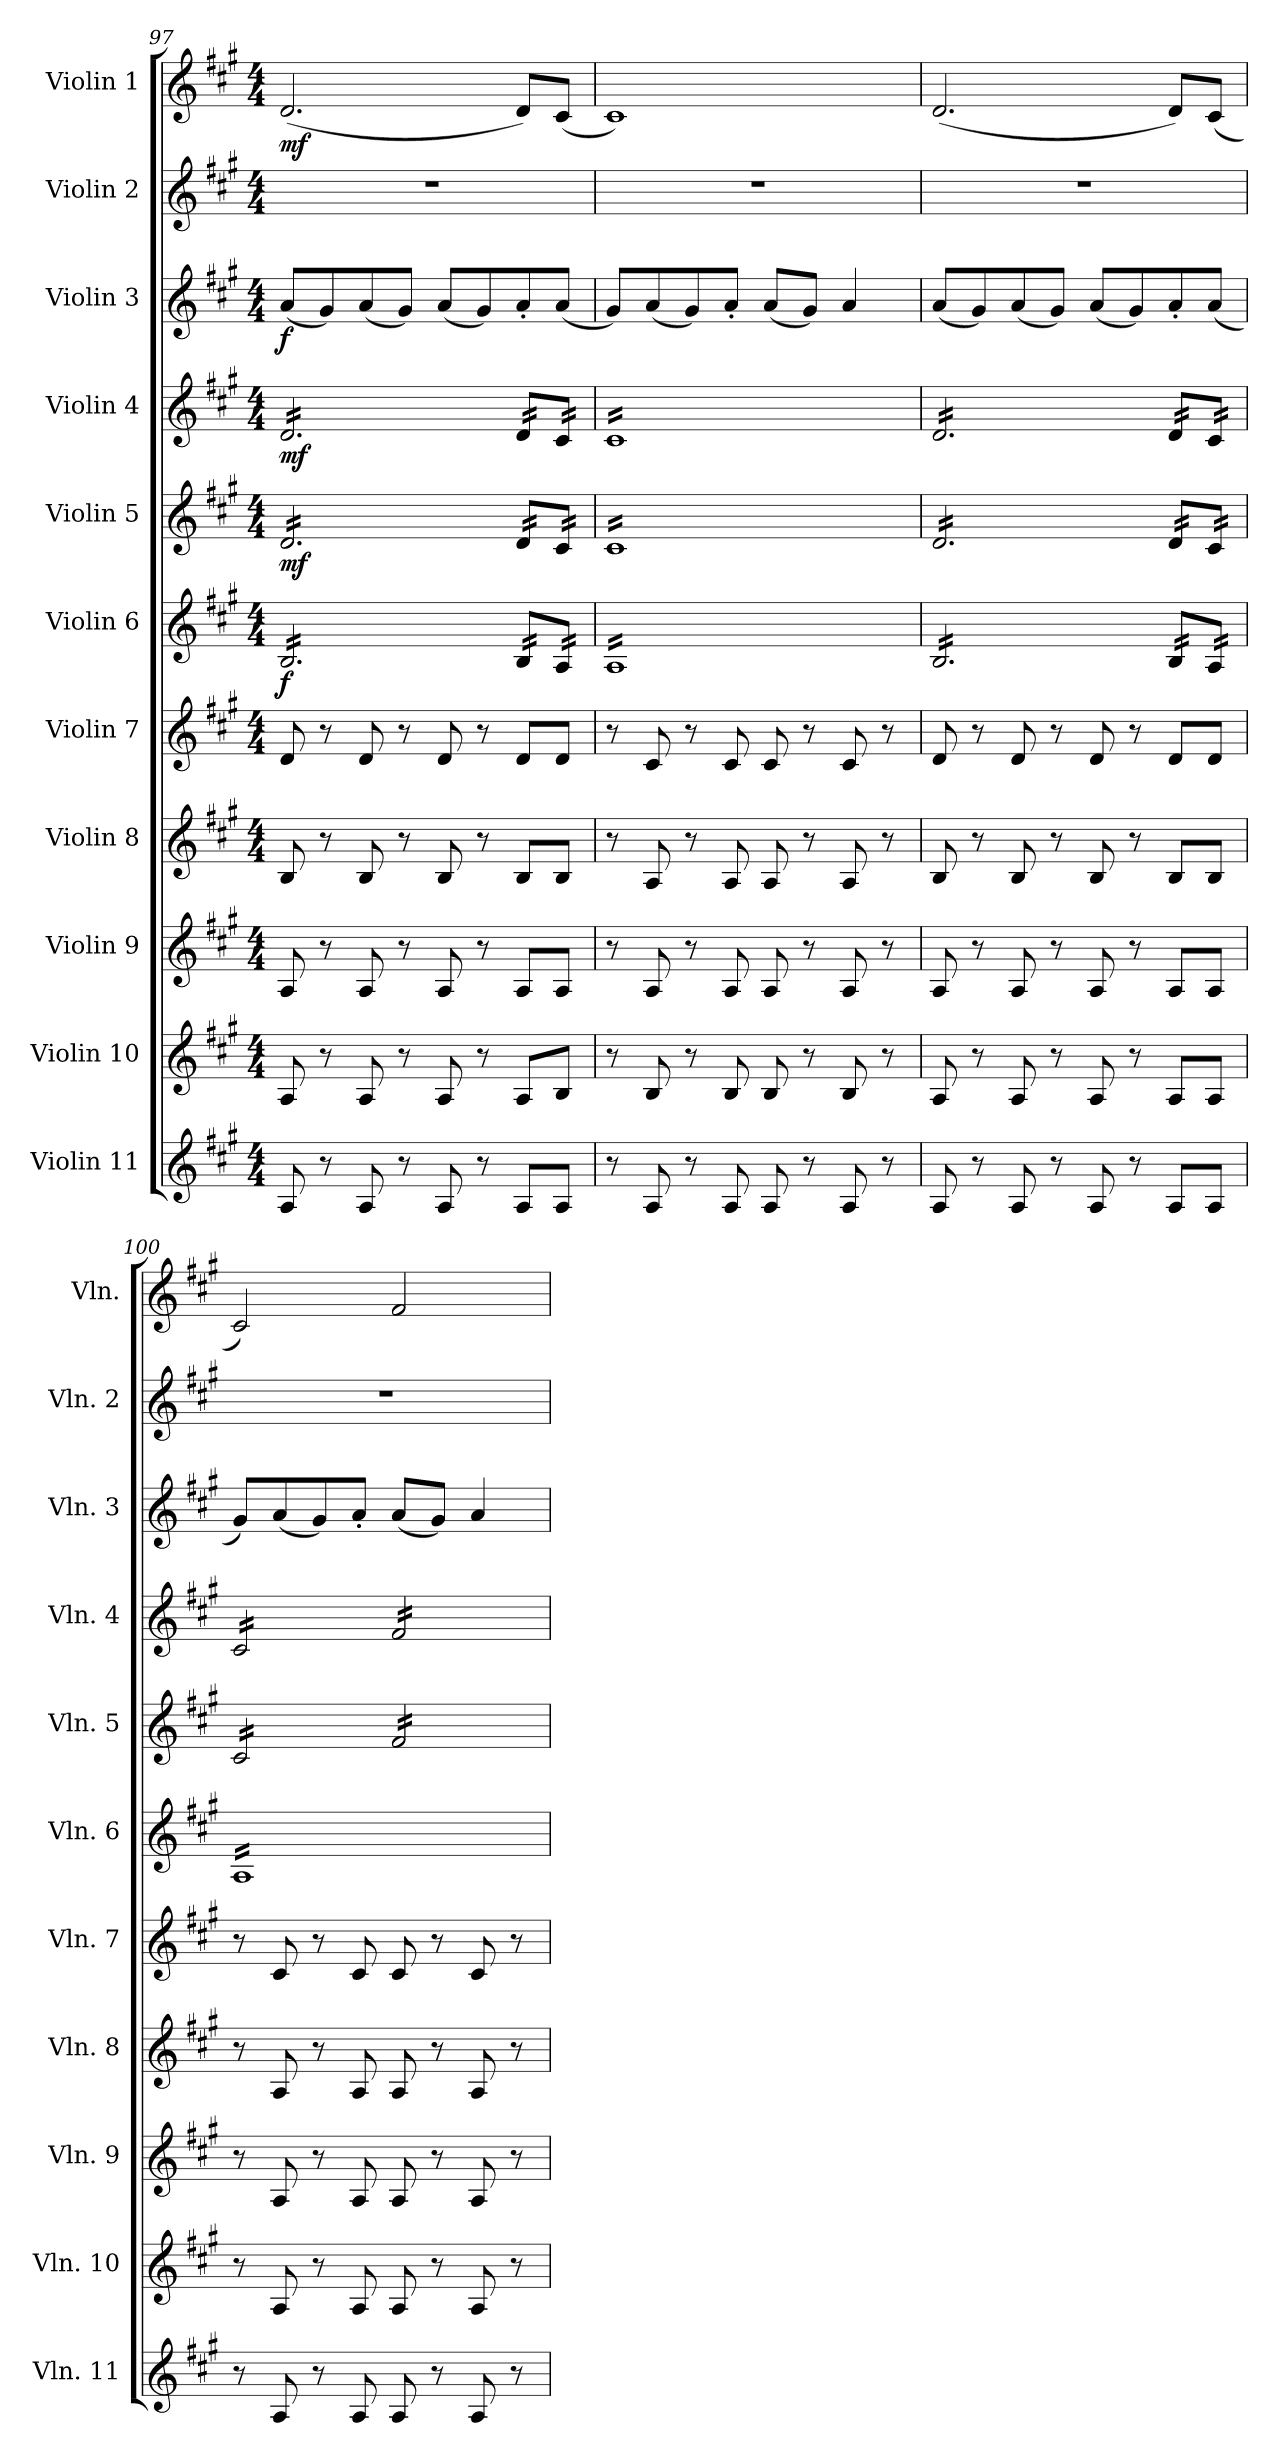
**kern	**kern	**kern	**kern	**kern	**kern	**dynam	**kern	**dynam	**kern	**dynam	**kern	**dynam	**kern	**kern	**dynam
*part11	*part10	*part9	*part8	*part7	*part6	*part6	*part5	*part5	*part4	*part4	*part3	*part3	*part2	*part1	*part1
*staff11	*staff10	*staff9	*staff8	*staff7	*staff6	*staff6	*staff5	*staff5	*staff4	*staff4	*staff3	*staff3	*staff2	*staff1	*staff1
*I"Violin 11	*I"Violin 10	*I"Violin 9	*I"Violin 8	*I"Violin 7	*I"Violin 6	*	*I"Violin 5	*	*I"Violin 4	*	*I"Violin 3	*	*I"Violin 2	*I"Violin 1	*
*I'Vln. 11	*I'Vln. 10	*I'Vln. 9	*I'Vln. 8	*I'Vln. 7	*I'Vln. 6	*	*I'Vln. 5	*	*I'Vln. 4	*	*I'Vln. 3	*	*I'Vln. 2	*I'Vln.	*
!!LO:PB:g=z
*clefG2	*clefG2	*clefG2	*clefG2	*clefG2	*clefG2	*	*clefG2	*	*clefG2	*	*clefG2	*	*clefG2	*clefG2	*
*k[f#c#g#]	*k[f#c#g#]	*k[f#c#g#]	*k[f#c#g#]	*k[f#c#g#]	*k[f#c#g#]	*	*k[f#c#g#]	*	*k[f#c#g#]	*	*k[f#c#g#]	*	*k[f#c#g#]	*k[f#c#g#]	*
*M4/4	*M4/4	*M4/4	*M4/4	*M4/4	*M4/4	*	*M4/4	*	*M4/4	*	*M4/4	*	*M4/4	*M4/4	*
=97	=97	=97	=97	=97	=97	=97	=97	=97	=97	=97	=97	=97	=97	=97	=97
!	!	!	!	!	!	!LO:DY:b	!	!LO:DY:b	!	!LO:DY:b	!	!LO:DY:b	!	!	!LO:DY:b
*	*	*	*	*	*tremolo	*	*	*	*	*	*	*	*	*	*
*	*	*	*	*	*	*	*tremolo	*	*	*	*	*	*	*	*
*	*	*	*	*	*	*	*	*	*tremolo	*	*	*	*	*	*
8A/	8A/	8A/	8B/	8d/	(<16B/LL	f	(<16d/LL	mf	(<16d/LL	mf	(<8a/L	f	1r	(<2.d/	mf
.	.	.	.	.	(<16B/	.	(<16d/	.	(<16d/	.	.	.	.	.	.
8r	8r	8r	8r	8r	(<16B/	.	(<16d/	.	(<16d/	.	8g#/)	.	.	.	.
.	.	.	.	.	(<16B/	.	(<16d/	.	(<16d/	.	.	.	.	.	.
8A/	8A/	8A/	8B/	8d/	(<16B/	.	(<16d/	.	(<16d/	.	(<8a/	.	.	.	.
.	.	.	.	.	(<16B/	.	(<16d/	.	(<16d/	.	.	.	.	.	.
8r	8r	8r	8r	8r	(<16B/	.	(<16d/	.	(<16d/	.	8g#/J)	.	.	.	.
.	.	.	.	.	(<16B/	.	(<16d/	.	(<16d/	.	.	.	.	.	.
8A/	8A/	8A/	8B/	8d/	(<16B/	.	(<16d/	.	(<16d/	.	(<8a/L	.	.	.	.
.	.	.	.	.	(<16B/	.	(<16d/	.	(<16d/	.	.	.	.	.	.
8r	8r	8r	8r	8r	(<16B/	.	(<16d/	.	(<16d/	.	8g#/)	.	.	.	.
.	.	.	.	.	16B/JJ	.	16d/JJ	.	16d/JJ	.	.	.	.	.	.
8A/L	8A/L	8A/L	8B/L	8d/L	32B/)LLL	.	32d/)LLL	.	32d/)LLL	.	8a'/	.	.	8d/L)	.
.	.	.	.	.	32B/)	.	32d/)	.	32d/)	.	.	.	.	.	.
.	.	.	.	.	32B/)	.	32d/)	.	32d/)	.	.	.	.	.	.
.	.	.	.	.	32B/)	.	32d/)	.	32d/)	.	.	.	.	.	.
8A/J	8B/J	8A/J	8B/J	8d/J	(<32A/	.	(<32c#/	.	(<32c#/	.	(<8a/J	.	.	(<8c#/J	.
.	.	.	.	.	(<32A/	.	(<32c#/	.	(<32c#/	.	.	.	.	.	.
.	.	.	.	.	(<32A/	.	(<32c#/	.	(<32c#/	.	.	.	.	.	.
.	.	.	.	.	32A/JJJ	.	32c#/JJJ	.	32c#/JJJ	.	.	.	.	.	.
=98	=98	=98	=98	=98	=98	=98	=98	=98	=98	=98	=98	=98	=98	=98	=98
8r	8r	8r	8r	8r	16A)LL	.	16c#)LL	.	16c#)LL	.	8g#/L)	.	1r	1c#)	.
.	.	.	.	.	16A)	.	16c#)	.	16c#)	.	.	.	.	.	.
8A/	8B/	8A/	8A/	8c#/	16A)	.	16c#)	.	16c#)	.	(<8a/	.	.	.	.
.	.	.	.	.	16A)	.	16c#)	.	16c#)	.	.	.	.	.	.
8r	8r	8r	8r	8r	16A)	.	16c#)	.	16c#)	.	8g#/)	.	.	.	.
.	.	.	.	.	16A)	.	16c#)	.	16c#)	.	.	.	.	.	.
8A/	8B/	8A/	8A/	8c#/	16A)	.	16c#)	.	16c#)	.	8a'/J	.	.	.	.
.	.	.	.	.	16A)	.	16c#)	.	16c#)	.	.	.	.	.	.
8A/	8B/	8A/	8A/	8c#/	16A)	.	16c#)	.	16c#)	.	(<8a/L	.	.	.	.
.	.	.	.	.	16A)	.	16c#)	.	16c#)	.	.	.	.	.	.
8r	8r	8r	8r	8r	16A)	.	16c#)	.	16c#)	.	8g#/J)	.	.	.	.
.	.	.	.	.	16A)	.	16c#)	.	16c#)	.	.	.	.	.	.
8A/	8B/	8A/	8A/	8c#/	16A)	.	16c#)	.	16c#)	.	4a/	.	.	.	.
.	.	.	.	.	16A)	.	16c#)	.	16c#)	.	.	.	.	.	.
8r	8r	8r	8r	8r	16A)	.	16c#)	.	16c#)	.	.	.	.	.	.
.	.	.	.	.	16A)JJ	.	16c#)JJ	.	16c#)JJ	.	.	.	.	.	.
=99	=99	=99	=99	=99	=99	=99	=99	=99	=99	=99	=99	=99	=99	=99	=99
8A/	8A/	8A/	8B/	8d/	(<16B/LL	.	(<16d/LL	.	(<16d/LL	.	(<8a/L	.	1r	(<2.d/	.
.	.	.	.	.	(<16B/	.	(<16d/	.	(<16d/	.	.	.	.	.	.
8r	8r	8r	8r	8r	(<16B/	.	(<16d/	.	(<16d/	.	8g#/)	.	.	.	.
.	.	.	.	.	(<16B/	.	(<16d/	.	(<16d/	.	.	.	.	.	.
8A/	8A/	8A/	8B/	8d/	(<16B/	.	(<16d/	.	(<16d/	.	(<8a/	.	.	.	.
.	.	.	.	.	(<16B/	.	(<16d/	.	(<16d/	.	.	.	.	.	.
8r	8r	8r	8r	8r	(<16B/	.	(<16d/	.	(<16d/	.	8g#/J)	.	.	.	.
.	.	.	.	.	(<16B/	.	(<16d/	.	(<16d/	.	.	.	.	.	.
8A/	8A/	8A/	8B/	8d/	(<16B/	.	(<16d/	.	(<16d/	.	(<8a/L	.	.	.	.
.	.	.	.	.	(<16B/	.	(<16d/	.	(<16d/	.	.	.	.	.	.
8r	8r	8r	8r	8r	(<16B/	.	(<16d/	.	(<16d/	.	8g#/)	.	.	.	.
.	.	.	.	.	16B/JJ	.	16d/JJ	.	16d/JJ	.	.	.	.	.	.
8A/L	8A/L	8A/L	8B/L	8d/L	32B/)LLL	.	32d/)LLL	.	32d/)LLL	.	8a'/	.	.	8d/L)	.
.	.	.	.	.	32B/)	.	32d/)	.	32d/)	.	.	.	.	.	.
.	.	.	.	.	32B/)	.	32d/)	.	32d/)	.	.	.	.	.	.
.	.	.	.	.	32B/)	.	32d/)	.	32d/)	.	.	.	.	.	.
8A/J	8A/J	8A/J	8B/J	8d/J	(<32A/	.	(<32c#/	.	(<32c#/	.	(<8a/J	.	.	(<8c#/J	.
.	.	.	.	.	(<32A/	.	(<32c#/	.	(<32c#/	.	.	.	.	.	.
.	.	.	.	.	(<32A/	.	(<32c#/	.	(<32c#/	.	.	.	.	.	.
.	.	.	.	.	32A/JJJ	.	32c#/JJJ	.	32c#/JJJ	.	.	.	.	.	.
=100	=100	=100	=100	=100	=100	=100	=100	=100	=100	=100	=100	=100	=100	=100	=100
8r	8r	8r	8r	8r	16A)LL	.	16c#/)LL	.	16c#/)LL	.	8g#/L)	.	1r	2c#/)	.
.	.	.	.	.	16A)	.	16c#/)	.	16c#/)	.	.	.	.	.	.
8A/	8A/	8A/	8A/	8c#/	16A)	.	16c#/)	.	16c#/)	.	(<8a/	.	.	.	.
.	.	.	.	.	16A)	.	16c#/)	.	16c#/)	.	.	.	.	.	.
8r	8r	8r	8r	8r	16A)	.	16c#/)	.	16c#/)	.	8g#/)	.	.	.	.
.	.	.	.	.	16A)	.	16c#/)	.	16c#/)	.	.	.	.	.	.
8A/	8A/	8A/	8A/	8c#/	16A)	.	16c#/)	.	16c#/)	.	8a'/J	.	.	.	.
.	.	.	.	.	16A)	.	16c#/)JJ	.	16c#/)JJ	.	.	.	.	.	.
8A/	8A/	8A/	8A/	8c#/	16A)	.	16f#/LL	.	16f#/LL	.	(<8a/L	.	.	2f#/	.
.	.	.	.	.	16A)	.	16f#/	.	16f#/	.	.	.	.	.	.
8r	8r	8r	8r	8r	16A)	.	16f#/	.	16f#/	.	8g#/J)	.	.	.	.
.	.	.	.	.	16A)	.	16f#/	.	16f#/	.	.	.	.	.	.
8A/	8A/	8A/	8A/	8c#/	16A)	.	16f#/	.	16f#/	.	4a/	.	.	.	.
.	.	.	.	.	16A)	.	16f#/	.	16f#/	.	.	.	.	.	.
8r	8r	8r	8r	8r	16A)	.	16f#/	.	16f#/	.	.	.	.	.	.
.	.	.	.	.	16A)JJ	.	16f#/JJ	.	16f#/JJ	.	.	.	.	.	.
*	*	*	*	*	*	*	*	*	*Xtremolo	*	*	*	*	*	*
*	*	*	*	*	*	*	*Xtremolo	*	*	*	*	*	*	*	*
*	*	*	*	*	*Xtremolo	*	*	*	*	*	*	*	*	*	*
=	=	=	=	=	=	=	=	=	=	=	=	=	=	=	=
*-	*-	*-	*-	*-	*-	*-	*-	*-	*-	*-	*-	*-	*-	*-	*-
